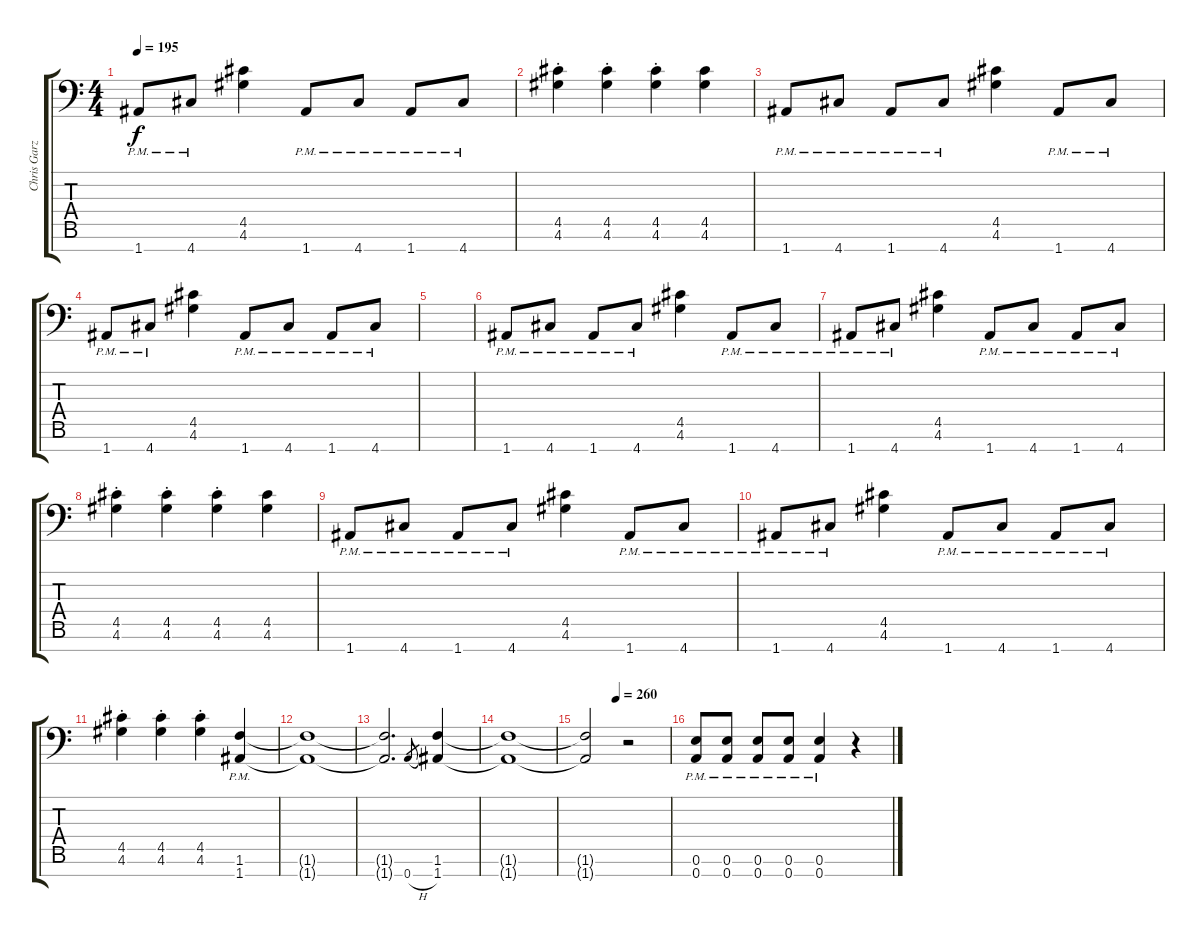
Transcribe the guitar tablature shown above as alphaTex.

\track ("Chris Garza" "Chris Garz") {instrument distortionguitar}
\staff {score tabs}
\tuning (E4 B3 G3 D3 A2 E2 A1) {hide}
\ts (4 4)
\tempo 195
\clef f4
\ks c
1.7{pm}.8{dy f} 4.7{pm}.8 (4.5 4.6).4 1.7{pm}.8 4.7{pm}.8 1.7{pm}.8 4.7{pm}.8 |
(4.5{st} 4.6{st}).4 (4.5{st} 4.6{st}).4 (4.5{st} 4.6{st}).4 (4.5 4.6).4 |
1.7{pm}.8 4.7{pm}.8 1.7{pm}.8 4.7{pm}.8 (4.5 4.6).4 1.7{pm}.8 4.7{pm}.8 |
1.7{pm}.8 4.7{pm}.8 (4.5 4.6).4 1.7{pm}.8 4.7{pm}.8 1.7{pm}.8 4.7{pm}.8 |
|
1.7{pm}.8 4.7{pm}.8 1.7{pm}.8 4.7{pm}.8 (4.5 4.6).4 1.7{pm}.8 4.7{pm}.8 |
1.7{pm}.8 4.7{pm}.8 (4.5 4.6).4 1.7{pm}.8 4.7{pm}.8 1.7{pm}.8 4.7{pm}.8 |
(4.5{st} 4.6{st}).4 (4.5{st} 4.6{st}).4 (4.5{st} 4.6{st}).4 (4.5 4.6).4 |
1.7{pm}.8 4.7{pm}.8 1.7{pm}.8 4.7{pm}.8 (4.5 4.6).4 1.7{pm}.8 4.7{pm}.8 |
1.7{pm}.8 4.7{pm}.8 (4.5 4.6).4 1.7{pm}.8 4.7{pm}.8 1.7{pm}.8 4.7{pm}.8 |
(4.5{st} 4.6{st}).4 (4.5{st} 4.6{st}).4 (4.5{st} 4.6{st}).4 (1.6 1.7{pm}).4 |
(1.6{t} 1.7{t}).1 |
(1.6{t} 1.7{t}).2{d} 0.7{h}.8{gr} (1.6 1.7).4 |
(1.6{t} 1.7{t}).1 |
\tempo (260 0.375)
(1.6{t} 1.7{t}).2 r.2 |
(0.6{pm} 0.7{pm}).8 (0.6{pm} 0.7{pm}).8 (0.6{pm} 0.7{pm}).8 (0.6{pm} 0.7{pm}).8 (0.6{pm} 0.7{pm}).4 r.4
